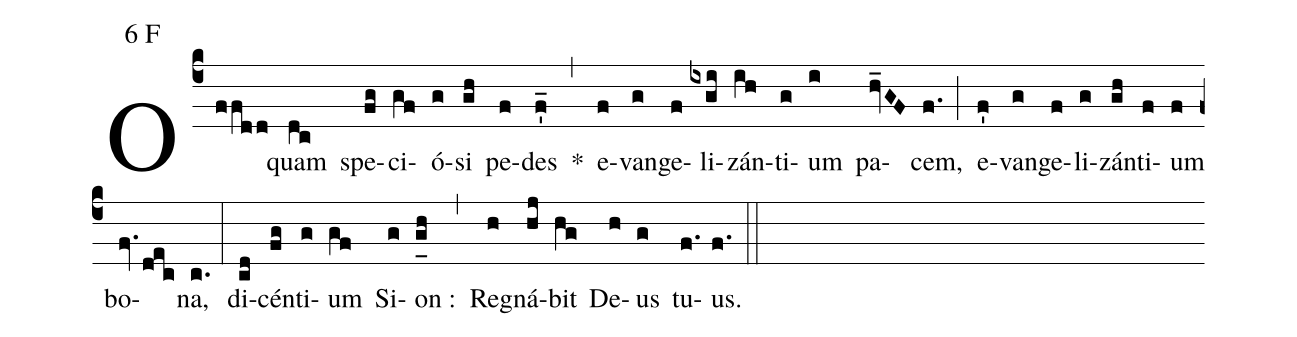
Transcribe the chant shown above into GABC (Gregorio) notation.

mode:6 F;
%%
(c4) O(ffdd) quam(dc) spe(fg)ci(gf)ó(g)si(gh) pe(f)des(f'_) *(,) e(f)van(g)ge(f)li(ixgi)zán(ih)ti(g)um(i) pa(hv_GF)cem,(f.) (;) e(f')van(g)ge(f)li(g)zán(gh)ti(f)um(f) bo(fv.dec)na,(c.) (:) di(cd)cén(fg)ti(g)um(gf) Si(g)on :(g_[uh:l]h) (,) Re(h)gná(hj)bit(hg) De(h)us(g) tu(f.)us.(f.) (::)
